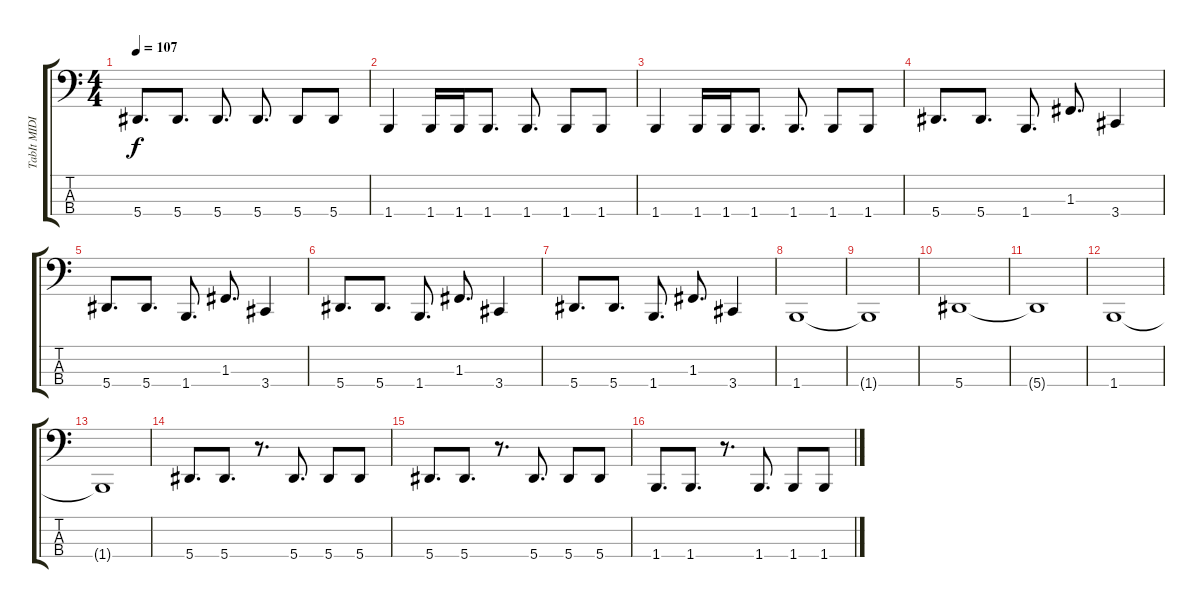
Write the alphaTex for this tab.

\track ("TabIt MIDI - Track 4" "TabIt MIDI") {instrument electricbasspick}
\staff {score tabs}
\tuning (Eb2 Bb1 F1 Bb0) {hide}
\ts (4 4)
\tempo 107
\clef f4
\ks c
5.4.8{d dy f} 5.4.8{d} 5.4.8{d} 5.4.8{d} 5.4.8 5.4.8 |
1.4.4 1.4.16 1.4.16 1.4.8{d} 1.4.8{d} 1.4.8 1.4.8 |
1.4.4 1.4.16 1.4.16 1.4.8{d} 1.4.8{d} 1.4.8 1.4.8 |
5.4.8{d} 5.4.8{d} 1.4.8{d} 1.3.8{d} 3.4.4 |
5.4.8{d} 5.4.8{d} 1.4.8{d} 1.3.8{d} 3.4.4 |
5.4.8{d} 5.4.8{d} 1.4.8{d} 1.3.8{d} 3.4.4 |
5.4.8{d} 5.4.8{d} 1.4.8{d} 1.3.8{d} 3.4.4 |
1.4.1 |
1.4{t}.1 |
5.4.1 |
5.4{t}.1 |
1.4.1 |
1.4{t}.1 |
5.4.8{d} 5.4.8{d} r.8{d} 5.4.8{d} 5.4.8 5.4.8 |
5.4.8{d} 5.4.8{d} r.8{d} 5.4.8{d} 5.4.8 5.4.8 |
1.4.8{d} 1.4.8{d} r.8{d} 1.4.8{d} 1.4.8 1.4.8
